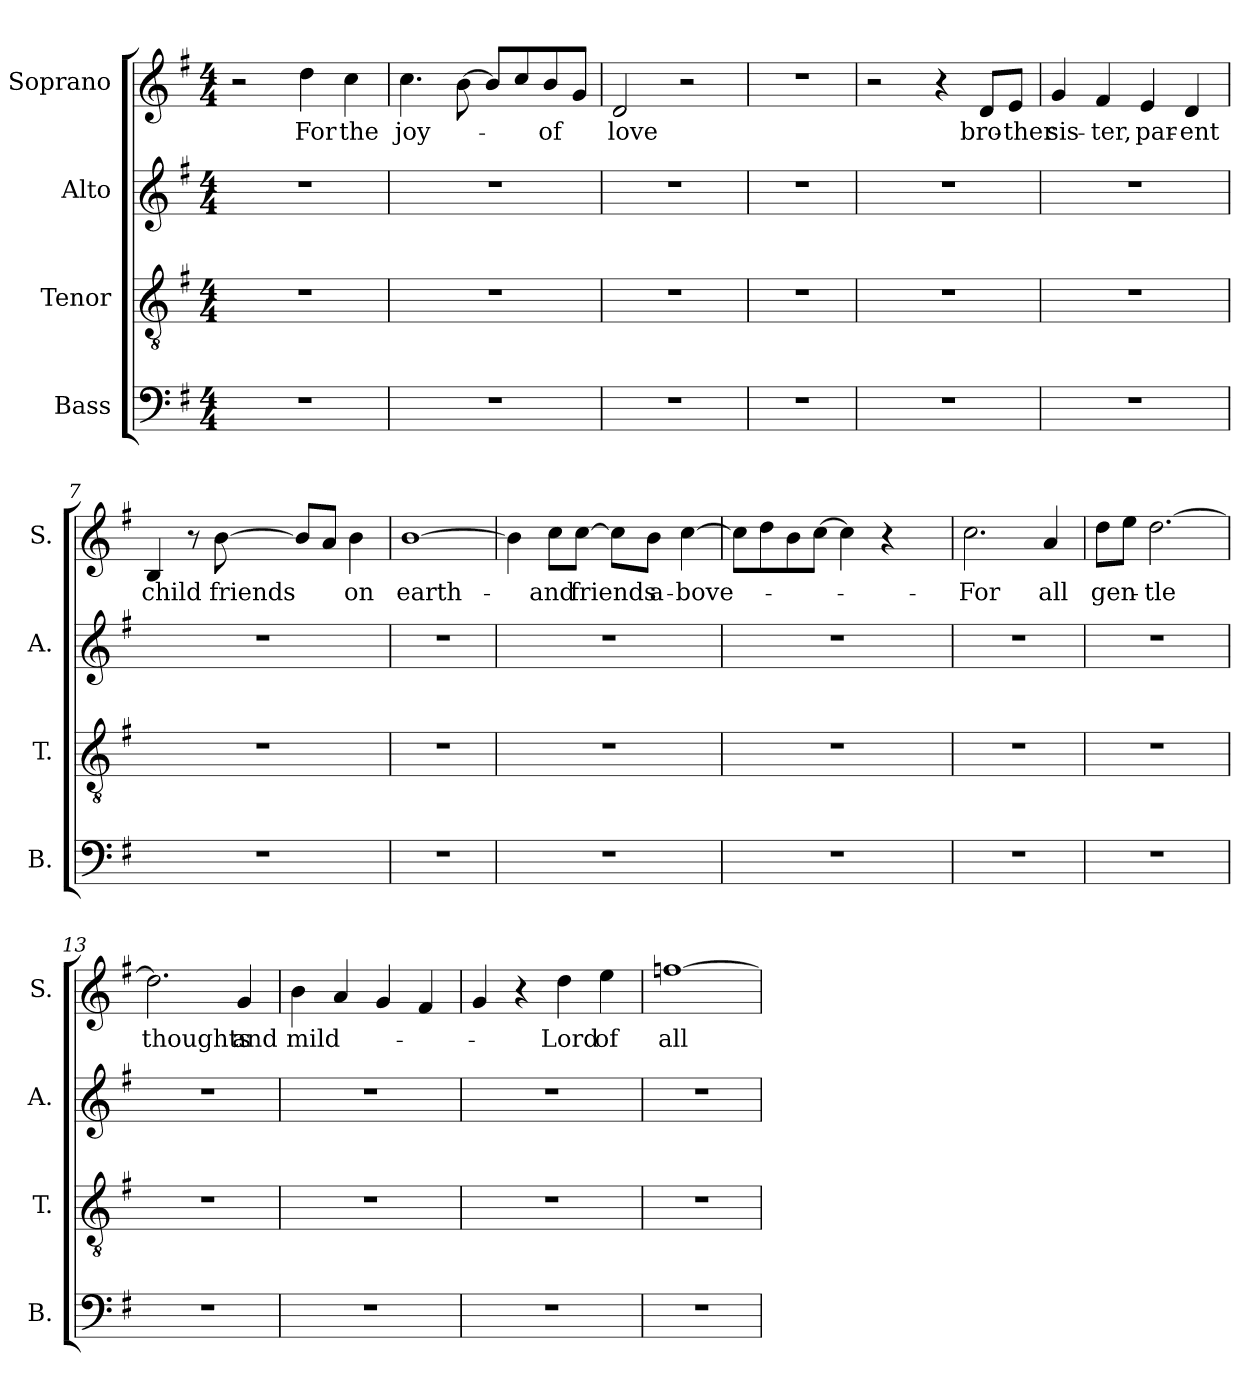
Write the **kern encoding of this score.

**kern	**kern	**kern	**kern	**text
*part4	*part3	*part2	*part1	*part1
*staff4	*staff3	*staff2	*staff1	*staff1
*I"Bass	*I"Tenor	*I"Alto	*I"Soprano	*
*I'B.	*I'T.	*I'A.	*I'S.	*
*clefF4	*clefGv2	*clefG2	*clefG2	*
*k[f#]	*k[f#]	*k[f#]	*k[f#]	*
*M4/4	*M4/4	*M4/4	*M4/4	*
=1	=1	=1	=1	=1
1r	1r	1r	2r	.
.	.	.	4dd\	For
.	.	.	4cc\	the
=2	=2	=2	=2	=2
1r	1r	1r	4.cc\	joy-
.	.	.	[8b\	.
.	.	.	8b/L]	.
.	.	.	8cc/	.
.	.	.	8b/	-of
.	.	.	8g/J	.
=3	=3	=3	=3	=3
1r	1r	1r	2d/	love
.	.	.	2r	.
=4	=4	=4	=4	=4
1r	1r	1r	1r	.
=5	=5	=5	=5	=5
1r	1r	1r	2r	.
.	.	.	4r	.
.	.	.	8d/L	bro-
.	.	.	8e/J	-ther
=6	=6	=6	=6	=6
1r	1r	1r	4g/	sis-
.	.	.	4f#/	-ter,
.	.	.	4e/	par-
.	.	.	4d/	-ent
!!LO:LB:g=z
=7	=7	=7	=7	=7
1r	1r	1r	4B/	child
.	.	.	8r	.
.	.	.	[8b\	friends
.	.	.	8b/L]	.
.	.	.	8a/J	.
.	.	.	4b\	on
=8	=8	=8	=8	=8
1r	1r	1r	[1b	earth-
=9	=9	=9	=9	=9
1r	1r	1r	4b\]	.
.	.	.	8cc\L	and
.	.	.	[8cc\J	friends
.	.	.	8cc\L]	.
.	.	.	8b\J	a-
.	.	.	[4cc\	-bove-
=10	=10	=10	=10	=10
1r	1r	1r	8cc\L]	.
.	.	.	8dd\	.
.	.	.	8b\	.
.	.	.	[8cc\J	.
.	.	.	4cc\]	.
.	.	.	4r	.
=11	=11	=11	=11	=11
1r	1r	1r	2.cc\	For
.	.	.	4a/	all
=12	=12	=12	=12	=12
1r	1r	1r	8dd\L	gen-
.	.	.	8ee\J	.
.	.	.	[2.dd\	-tle
!!LO:PB:g=z
=13	=13	=13	=13	=13
1r	1r	1r	2.dd\]	thoughts
.	.	.	4g/	and
=14	=14	=14	=14	=14
1r	1r	1r	4b\	mild-
.	.	.	4a/	.
.	.	.	4g/	.
.	.	.	4f#/	.
=15	=15	=15	=15	=15
1r	1r	1r	4g/	.
.	.	.	4r	.
.	.	.	4dd\	-Lord
.	.	.	4ee\	of
=16	=16	=16	=16	=16
1r	1r	1r	[1ffn	all-
=	=	=	=	=
*-	*-	*-	*-	*-
